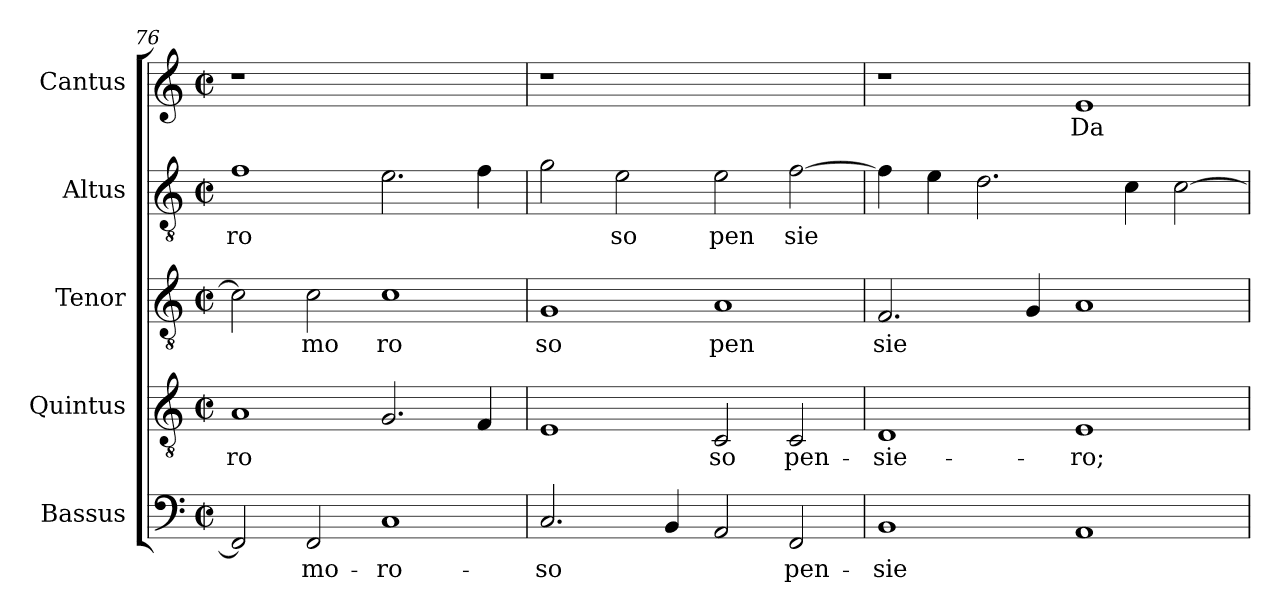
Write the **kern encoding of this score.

**kern	**text	**kern	**text	**kern	**text	**kern	**text	**kern	**text
*part5	*part5	*part4	*part4	*part3	*part3	*part2	*part2	*part1	*part1
*staff5	*staff5	*staff4	*staff4	*staff3	*staff3	*staff2	*staff2	*staff1	*staff1
*I"Bassus	*	*I"Quintus	*	*I"Tenor	*	*I"Altus	*	*I"Cantus	*
*I'Bassus	*	*I'Quintus	*	*I'Tenor	*	*I'Altus	*	*I'Cantus	*
*clefF4	*	*clefGv2	*	*clefGv2	*	*clefGv2	*	*clefG2	*
*k[]	*	*k[]	*	*k[]	*	*k[]	*	*k[]	*
*C:	*	*C:	*	*C:	*	*C:	*	*C:	*
*M2/2	*	*M2/2	*	*M2/2	*	*M2/2	*	*M2/2	*
*met(c|)	*	*met(c|)	*	*met(c|)	*	*met(c|)	*	*met(c|)	*
=76	=76	=76	=76	=76	=76	=76	=76	=76	=76
!	!LO:LY:b:cj	!	!LO:LY:b:cj	!	!LO:LY:b:cj	!	!LO:LY:b:cj	!	!
2FF/]	--	1A	-ro-	2c\]	.	1f	ro	1r	.
!	!LO:LY:b:cj	!	!	!	!LO:LY:b:cj	!	!	!	!
2FF/	-mo-	.	.	2c\	mo	.	.	.	.
!	!LO:LY:b:cj	!	!LO:LY:b:cj	!	!LO:LY:b:cj	!	!LO:LY:b:cj	!	!
1C	-ro-	2.G/	--	1c	ro	2.e\	.	1ryy	.
!	!	!	!LO:LY:b:cj	!	!	!	!LO:LY:b:cj	!	!
.	.	4F/	--	.	.	4f\	.	.	.
=77	=77	=77	=77	=77	=77	=77	=77	=77	=77
!	!LO:LY:b:cj	!	!LO:LY:b:cj	!	!LO:LY:b:cj	!	!LO:LY:b:cj	!	!
2.C/	-so	1E	--	1G	so	2g\	.	1r	.
!	!	!	!	!	!	!	!LO:LY:b:cj	!	!
.	.	.	.	.	.	2e\	so	.	.
!	!LO:LY:b:cj	!	!	!	!	!	!	!	!
4BB/	.	.	.	.	.	.	.	.	.
!	!LO:LY:b:cj	!	!LO:LY:b:cj	!	!LO:LY:b:cj	!	!LO:LY:b:cj	!	!
2AA/	.	2C/	-so	1A	pen	2e\	pen	1ryy	.
!	!LO:LY:b:cj	!	!LO:LY:b:cj	!	!	!	!LO:LY:b:cj	!	!
2FF/	pen-	2C/	pen-	.	.	[>2f\	sie	.	.
=78	=78	=78	=78	=78	=78	=78	=78	=78	=78
!	!LO:LY:b:cj	!	!LO:LY:b:cj	!	!LO:LY:b:cj	!	!LO:LY:b:cj	!	!
1BB	-sie-	1D	-sie-	2.F/	sie	4f\]	.	1r	.
!	!	!	!	!	!	!	!LO:LY:b:cj	!	!
.	.	.	.	.	.	4e\	.	.	.
!	!	!	!	!	!	!	!LO:LY:b:cj	!	!
.	.	.	.	.	.	2.d\	.	.	.
!	!	!	!	!	!LO:LY:b:cj	!	!	!	!
.	.	.	.	4G/	.	.	.	.	.
!	!LO:LY:b:cj	!	!LO:LY:b:cj	!	!LO:LY:b:cj	!	!	!	!LO:LY:b:cj
1AA	--	1E	-ro;	1A	.	.	.	1e	-Da
!	!	!	!	!	!	!	!LO:LY:b:cj	!	!
.	.	.	.	.	.	4c\	.	.	.
!	!	!	!	!	!	!	!LO:LY:b:cj	!	!
.	.	.	.	.	.	[>2c\	.	.	.
=	=	=	=	=	=	=	=	=	=
*-	*-	*-	*-	*-	*-	*-	*-	*-	*-
